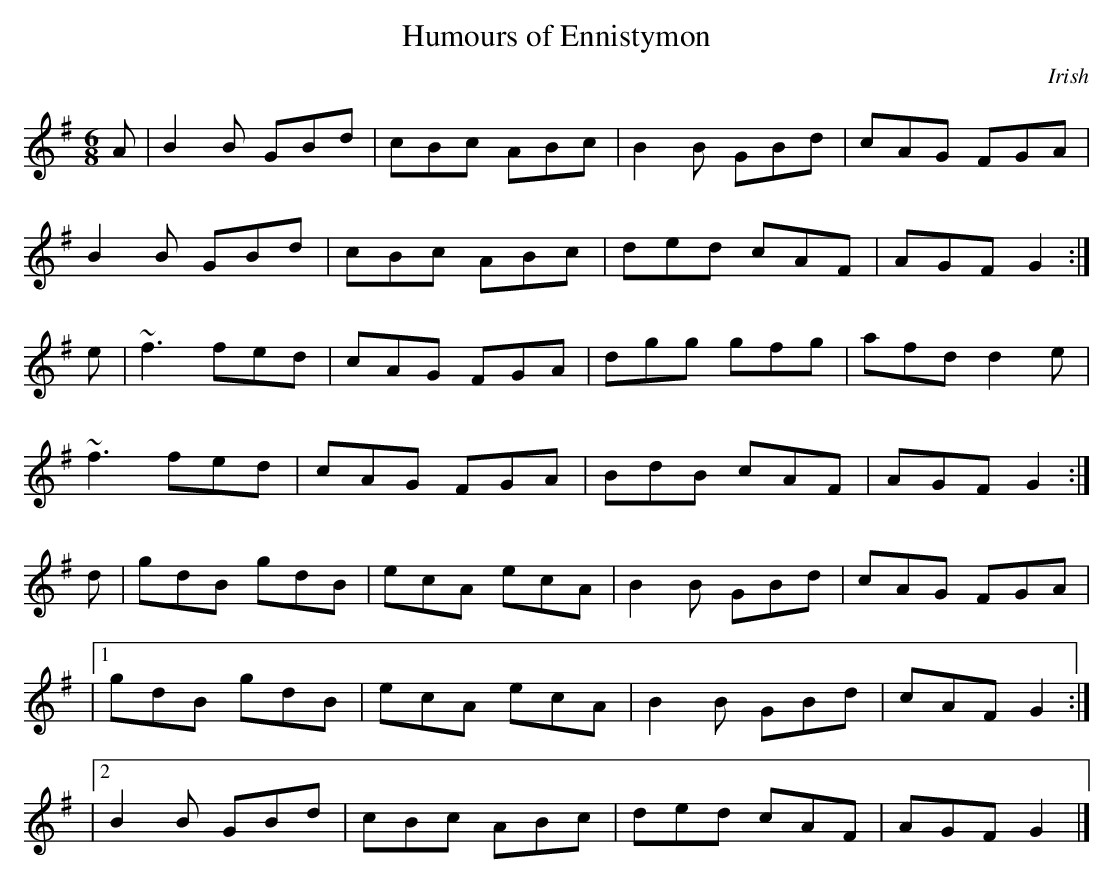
X:1
T:Humours of Ennistymon
M:6/8
K:G
A | B2 B GBd | cBc ABc | B2 B GBd | cAG FGA |
B2 B GBd | cBc ABc | ded cAF | AGF G2 :|
e | ~f3 fed | cAG FGA | dgg gfg | afd d2 e |
~f3 fed | cAG FGA | BdB cAF | AGF G2 :|
d | gdB gdB | ecA ecA | B2 B GBd | cAG FGA |
|1 gdB gdB | ecA ecA | B2 B GBd | cAF G2 :|
|2 B2 B GBd | cBc ABc | ded cAF | AGF G2 |]
